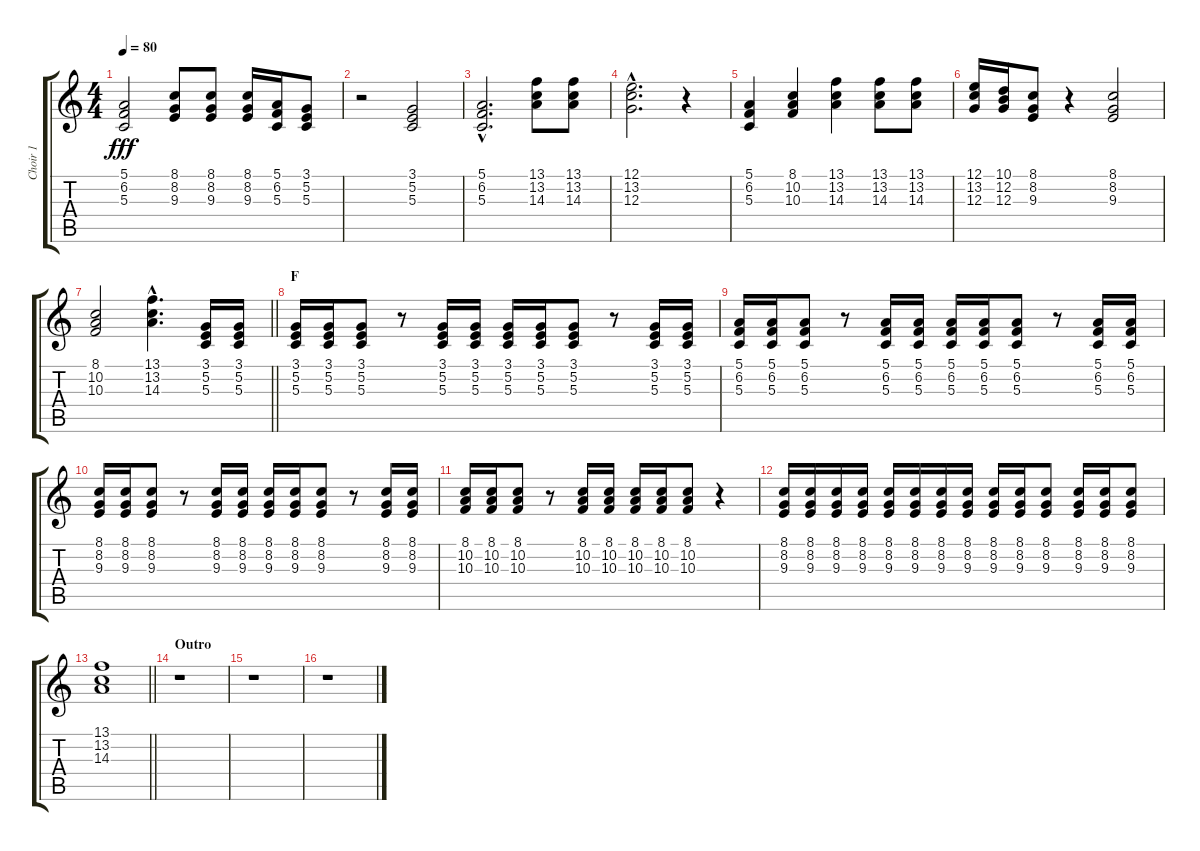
\track ("Choir 1" "Choir 1") {instrument choiraahs}
\staff {score tabs}
\tuning (E4 B3 G3 D3 A2 E2) {hide}
\ts (4 4)
\tempo 80
\clef g2
\ks c
(5.1 6.2 5.3).2{dy fff} (8.1 8.2 9.3).8 (8.1 8.2 9.3).8 (8.1 8.2 9.3).16 (5.1 6.2 5.3).16 (3.1 5.2 5.3).8 |
r.2 (3.1 5.2 5.3).2 |
(5.1{hac} 6.2{hac} 5.3{hac}).2{d} (13.1 13.2 14.3).8 (13.1 13.2 14.3).8 |
(12.1{hac} 13.2{hac} 12.3{hac}).2{d} r.4 |
(5.1 6.2 5.3).4 (8.1 10.2 10.3).4 (13.1 13.2 14.3).4 (13.1 13.2 14.3).8 (13.1 13.2 14.3).8 |
(12.1 13.2 12.3).16 (10.1 12.2 12.3).16 (8.1 8.2 9.3).8 r.4 (8.1 8.2 9.3).2 |
\barLineRight lightlight
(8.1 10.2 10.3).2 (13.1{hac} 13.2{hac} 14.3{hac}).4{d} (3.1 5.2 5.3).16 (3.1 5.2 5.3).16 |
\section ("" "F")
(3.1 5.2 5.3).16 (3.1 5.2 5.3).16 (3.1 5.2 5.3).8 r.8 (3.1 5.2 5.3).16 (3.1 5.2 5.3).16 (3.1 5.2 5.3).16 (3.1 5.2 5.3).16 (3.1 5.2 5.3).8 r.8 (3.1 5.2 5.3).16 (3.1 5.2 5.3).16 |
(5.1 6.2 5.3).16 (5.1 6.2 5.3).16 (5.1 6.2 5.3).8 r.8 (5.1 6.2 5.3).16 (5.1 6.2 5.3).16 (5.1 6.2 5.3).16 (5.1 6.2 5.3).16 (5.1 6.2 5.3).8 r.8 (5.1 6.2 5.3).16 (5.1 6.2 5.3).16 |
(8.1 8.2 9.3).16 (8.1 8.2 9.3).16 (8.1 8.2 9.3).8 r.8 (8.1 8.2 9.3).16 (8.1 8.2 9.3).16 (8.1 8.2 9.3).16 (8.1 8.2 9.3).16 (8.1 8.2 9.3).8 r.8 (8.1 8.2 9.3).16 (8.1 8.2 9.3).16 |
(8.1 10.2 10.3).16 (8.1 10.2 10.3).16 (8.1 10.2 10.3).8 r.8 (8.1 10.2 10.3).16 (8.1 10.2 10.3).16 (8.1 10.2 10.3).16 (8.1 10.2 10.3).16 (8.1 10.2 10.3).8 r.4 |
(8.1 8.2 9.3).16 (8.1 8.2 9.3).16 (8.1 8.2 9.3).16 (8.1 8.2 9.3).16 (8.1 8.2 9.3).16 (8.1 8.2 9.3).16 (8.1 8.2 9.3).16 (8.1 8.2 9.3).16 (8.1 8.2 9.3).16 (8.1 8.2 9.3).16 (8.1 8.2 9.3).8 (8.1 8.2 9.3).16 (8.1 8.2 9.3).16 (8.1 8.2 9.3).8 |
\barLineRight lightlight
(13.1 13.2 14.3).1 |
\section ("" "Outro")
r.1 |
r.1 |
r.1
